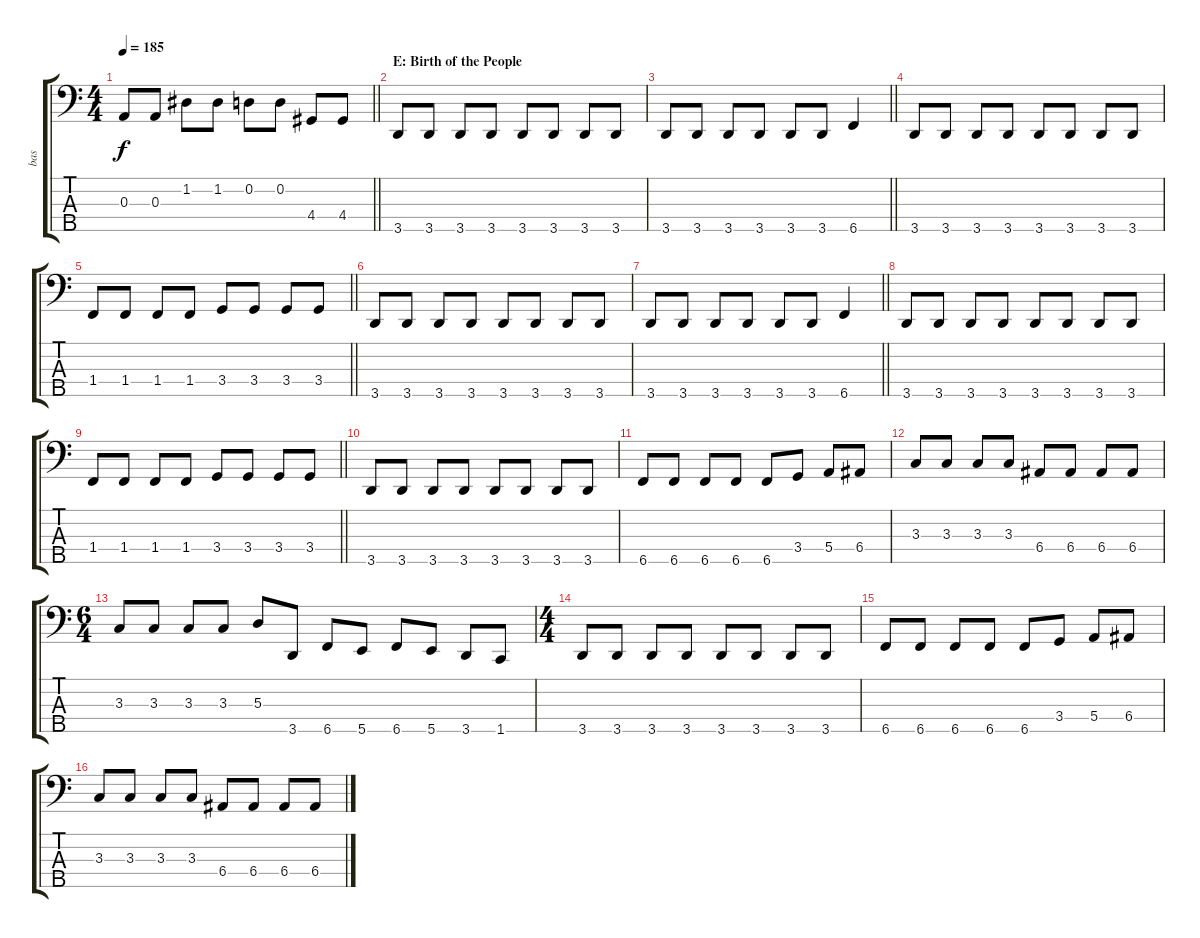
\track ("bas" "bas") {instrument electricbassfinger}
\staff {score tabs}
\tuning (G2 D2 A1 E1 B0) {hide}
\ts (4 4)
\tempo 185
\clef f4
\barLineRight lightlight
\ks c
0.3.8{dy f} 0.3.8 1.2.8 1.2.8 0.2.8 0.2.8 4.4.8 4.4.8 |
\section ("" "E: Birth of the People")
3.5.8 3.5.8 3.5.8 3.5.8 3.5.8 3.5.8 3.5.8 3.5.8 |
\barLineRight lightlight
3.5.8 3.5.8 3.5.8 3.5.8 3.5.8 3.5.8 6.5.4 |
3.5.8 3.5.8 3.5.8 3.5.8 3.5.8 3.5.8 3.5.8 3.5.8 |
\barLineRight lightlight
1.4.8 1.4.8 1.4.8 1.4.8 3.4.8 3.4.8 3.4.8 3.4.8 |
3.5.8 3.5.8 3.5.8 3.5.8 3.5.8 3.5.8 3.5.8 3.5.8 |
\barLineRight lightlight
3.5.8 3.5.8 3.5.8 3.5.8 3.5.8 3.5.8 6.5.4 |
3.5.8 3.5.8 3.5.8 3.5.8 3.5.8 3.5.8 3.5.8 3.5.8 |
\barLineRight lightlight
1.4.8 1.4.8 1.4.8 1.4.8 3.4.8 3.4.8 3.4.8 3.4.8 |
\section ("" "")
3.5.8 3.5.8 3.5.8 3.5.8 3.5.8 3.5.8 3.5.8 3.5.8 |
6.5.8 6.5.8 6.5.8 6.5.8 6.5.8 3.4.8 5.4.8 6.4.8 |
3.3.8 3.3.8 3.3.8 3.3.8 6.4.8 6.4.8 6.4.8 6.4.8 |
\ts (6 4)
3.3.8 3.3.8 3.3.8 3.3.8 5.3.8 3.5.8 6.5.8 5.5.8 6.5.8 5.5.8 3.5.8 1.5.8 |
\ts (4 4)
3.5.8 3.5.8 3.5.8 3.5.8 3.5.8 3.5.8 3.5.8 3.5.8 |
6.5.8 6.5.8 6.5.8 6.5.8 6.5.8 3.4.8 5.4.8 6.4.8 |
3.3.8 3.3.8 3.3.8 3.3.8 6.4.8 6.4.8 6.4.8 6.4.8
